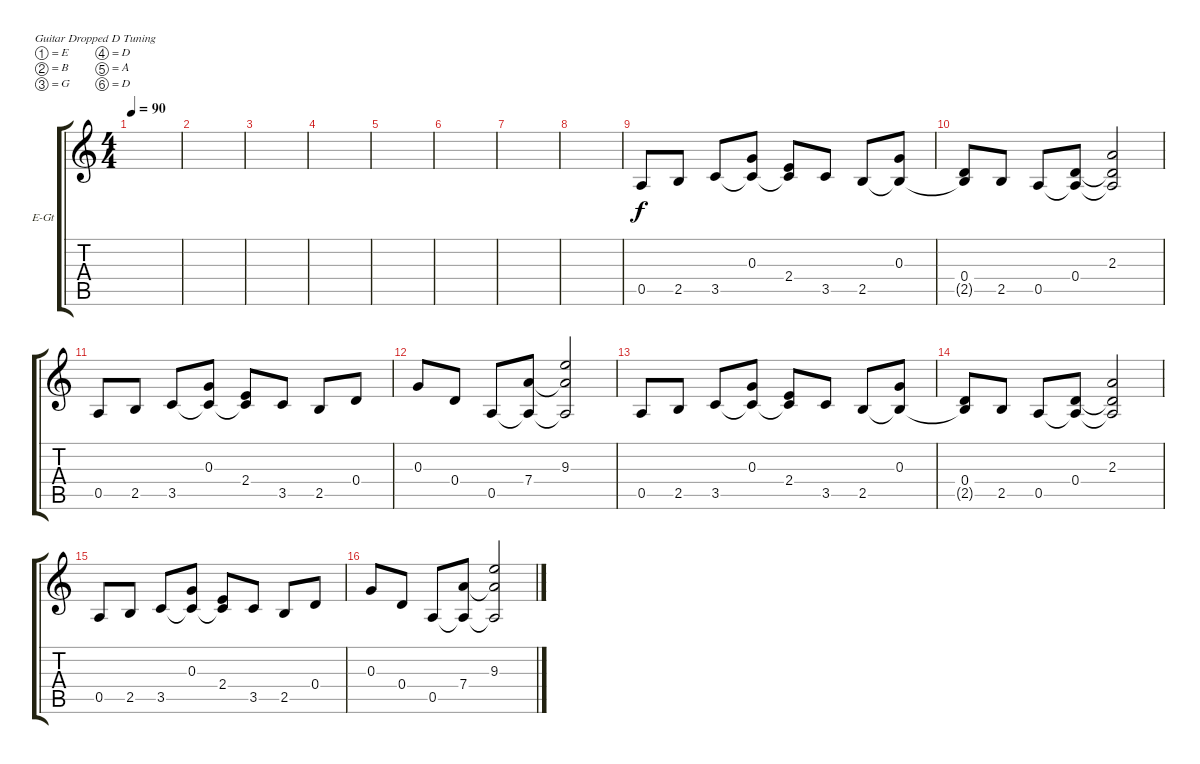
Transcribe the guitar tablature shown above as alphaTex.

\defaultSystemsLayout 4
\bracketExtendMode groupsimilarinstruments
\firstSystemTrackNameOrientation horizontal
\otherSystemsTrackNameOrientation horizontal
\track ("Electric Guitar" "E-Gt") {instrument distortionguitar}
\staff {score tabs}
\tuning (E4 B3 G3 D3 A2 D2)
\ts (4 4)
\tempo 90
\clef g2
\ks c
|
|
|
|
|
|
|
|
0.5.8 2.5.8 3.5.8 (3.5{t} 0.3).8 (3.5{t} 2.4).8 3.5.8 2.5.8 (2.5{t} 0.3).8 |
(2.5{t} 0.4).8 2.5.8 0.5.8 (0.4 0.5{t}).8 (2.3 0.5{t} 0.4{t}).2 |
0.5.8 2.5.8 3.5.8 (3.5{t} 0.3).8 (3.5{t} 2.4).8 3.5.8 2.5.8 0.4.8 |
0.3.8 0.4.8 0.5.8 (0.5{t} 7.4).8 (0.5{t} 9.3 7.4{t}).2 |
0.5.8 2.5.8 3.5.8 (3.5{t} 0.3).8 (3.5{t} 2.4).8 3.5.8 2.5.8 (2.5{t} 0.3).8 |
(2.5{t} 0.4).8 2.5.8 0.5.8 (0.4 0.5{t}).8 (2.3 0.5{t} 0.4{t}).2 |
0.5.8 2.5.8 3.5.8 (3.5{t} 0.3).8 (3.5{t} 2.4).8 3.5.8 2.5.8 0.4.8 |
0.3.8 0.4.8 0.5.8 (0.5{t} 7.4).8 (0.5{t} 9.3 7.4{t}).2
